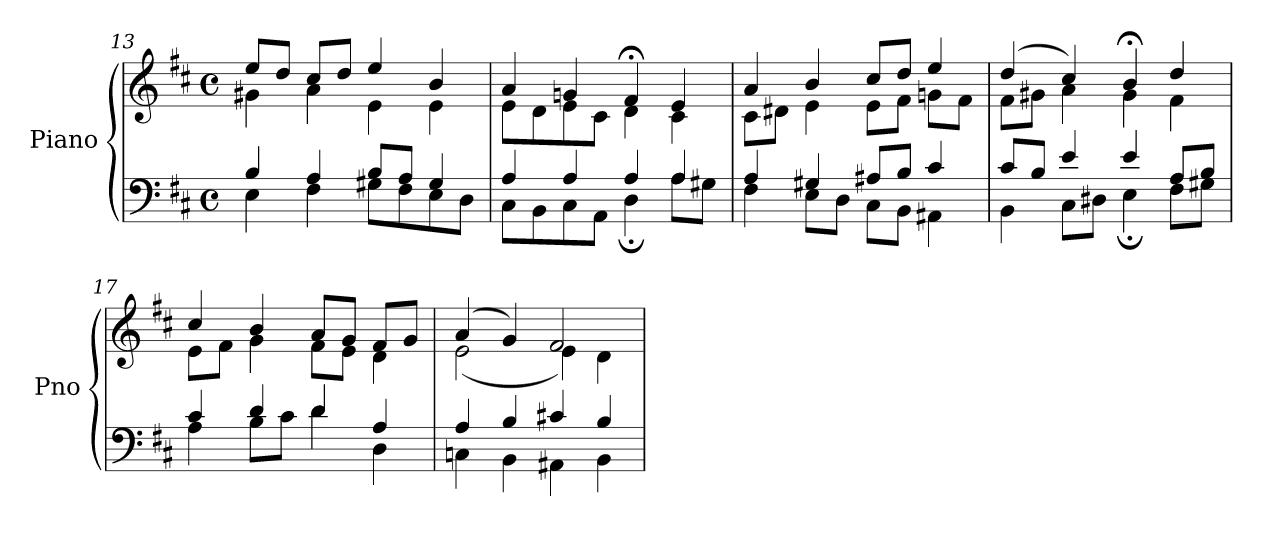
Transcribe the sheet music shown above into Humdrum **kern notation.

**kern	**kern
*part1	*part1
*staff2	*staff1
*I"Piano	*
*I'Pno	*
*clefF4	*clefG2
*k[f#c#]	*k[f#c#]
*M4/4	*M4/4
*met(c)	*met(c)
=13	=13
*^	*^
4B/	4E\	8ee/L	4g#X\
.	.	8dd/J	.
4A/	4F#\	8cc#/L	4a\
.	.	8dd/J	.
8B/L	8G#X\L	4ee/	4e\
8A/J	8F#\	.	.
4G#/	8E\	4b/	4e\
.	8D\J	.	.
=14	=14	=14	=14
4A/	8C#\L	4a/	8e\L
.	8BB\	.	8d\
4A/	8C#\	4gn/	8e\
.	8AA\J	.	8c#\J
4A/	4D;\	4f#;</	4d\
4A/	8A\L	4e/	4c#\
.	8G#X\J	.	.
=15	=15	=15	=15
4A/	4F#\	4a/	8c#\L
.	.	.	8d#X\J
4G#X/	8E\L	4b/	4e\
.	8D\J	.	.
8A#X/L	8C#\L	8cc#/L	8e\L
8B/J	8BB\J	8dd/J	8f#\J
4c#/	4AA#X\	4ee/	8gn\L
.	.	.	8f#\J
=16	=16	=16	=16
8c#/L	4BB\	(>4dd/	8f#\L
8B/J	.	.	8g#X\J
4e/	8C#\L	4cc#/)	4a\
.	8D#X\J	.	.
4e/	4E;\	4b;</	4g#\
8A/L	8F#\L	4dd/	4f#\
8B/J	8G#X\J	.	.
=17	=17	=17	=17
4c#/	4A\	4cc#/	8e\L
.	.	.	8f#\J
4d/	8B\L	4b/	4g\
.	8c#\J	.	.
4d/	4d\	8a/L	8f#\L
.	.	8g/J	8e\J
4A/	4D\	8f#/L	4d\
.	.	8g/J	.
=18	=18	=18	=18
4A/	4Cn\	(>4a/	(<2e\
4B/	4BB\	4g/)	.
4c#X/	4AA#X\	2f#/	4e\)
4B/	4BB\	.	4d\
*v	*v	*	*
*	*v	*v
=	=
*-	*-
